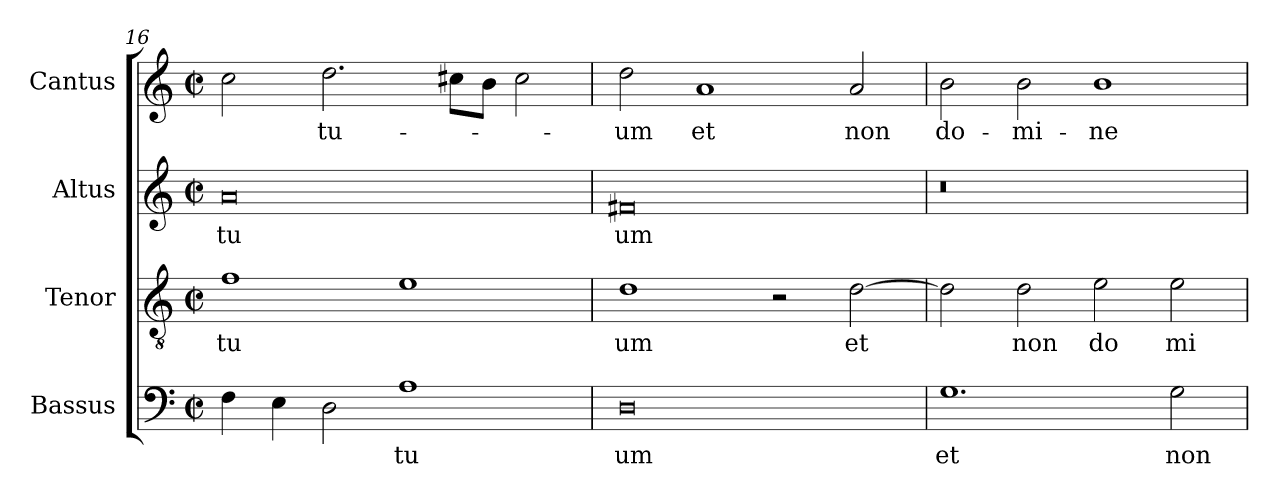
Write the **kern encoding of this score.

**kern	**text	**kern	**text	**kern	**text	**kern	**text
*part4	*part4	*part3	*part3	*part2	*part2	*part1	*part1
*staff4	*staff4	*staff3	*staff3	*staff2	*staff2	*staff1	*staff1
*I"Bassus	*	*I"Tenor	*	*I"Altus	*	*I"Cantus	*
*clefF4	*	*clefGv2	*	*clefG2	*	*clefG2	*
*M2/2	*	*M2/2	*	*M2/2	*	*M2/2	*
*met(c|)	*	*met(c|)	*	*met(c|)	*	*met(c|)	*
=16	=16	=16	=16	=16	=16	=16	=16
!	!	!	!LO:LY:b:cj	!	!LO:LY:b:cj	!	!
4F\	.	1f	tu	0a	tu	2cc\	.
4E\	.	.	.	.	.	.	.
!	!	!	!	!	!	!	!LO:LY:b:cj
2D\	.	.	.	.	.	2.dd\	tu-
!	!LO:LY:b:cj	!	!	!	!	!	!
1A	tu	1e	.	.	.	.	.
.	.	.	.	.	.	8cc#\L	.
.	.	.	.	.	.	8b\J	.
.	.	.	.	.	.	2cc#\	.
=17	=17	=17	=17	=17	=17	=17	=17
!	!LO:LY:b:cj	!	!LO:LY:b:cj	!	!LO:LY:b:cj	!	!LO:LY:b:cj
0D	um	1d	um	0f#X	um	2dd\	-um
!	!	!	!	!	!	!	!LO:LY:b:cj
.	.	.	.	.	.	1a	et
.	.	2r	.	.	.	.	.
!	!	!	!LO:LY:b:cj	!	!	!	!LO:LY:b:cj
.	.	[>2d\	et	.	.	2a/	non
=18	=18	=18	=18	=18	=18	=18	=18
!	!LO:LY:b:cj	!	!	!	!	!	!LO:LY:b:cj
1.G	et	2d\]	.	0r	.	2b\	do-
!	!	!	!LO:LY:b:cj	!	!	!	!LO:LY:b:cj
.	.	2d\	non	.	.	2b\	-mi-
!	!	!	!LO:LY:b:cj	!	!	!	!LO:LY:b:cj
.	.	2e\	do	.	.	1b	-ne-
!	!LO:LY:b:cj	!	!LO:LY:b:cj	!	!	!	!
2G\	non	2e\	mi	.	.	.	.
=	=	=	=	=	=	=	=
*-	*-	*-	*-	*-	*-	*-	*-
